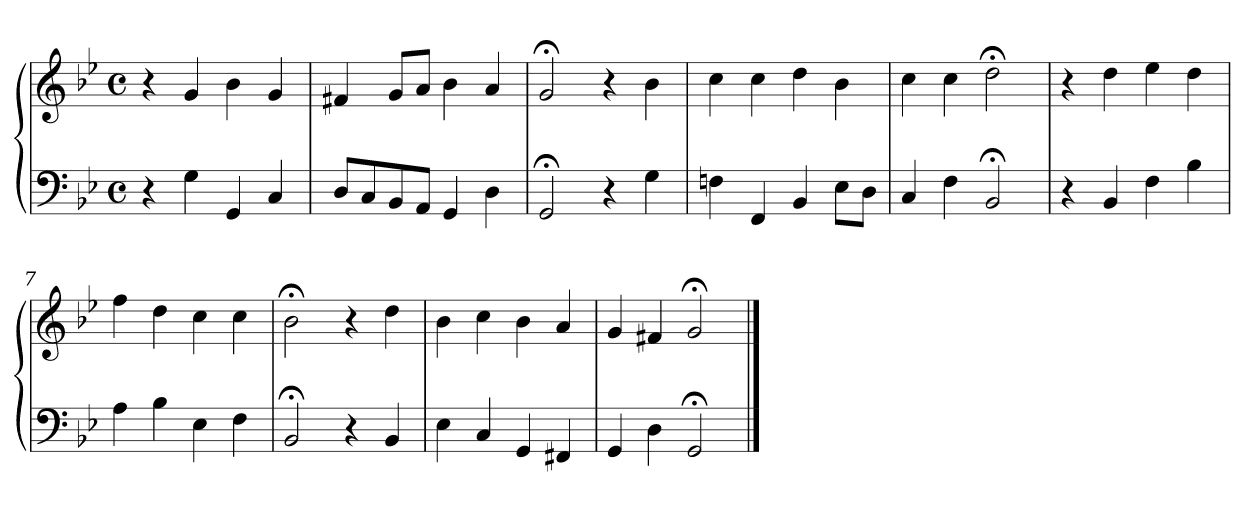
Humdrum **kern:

**kern	**kern
*part1	*part1
*staff2	*staff1
*clefF4	*clefG2
*k[b-e-]	*k[b-e-]
*M4/4	*M4/4
*met(c)	*met(c)
=1	=1
4r	4r
4G	4g
4GG	4b-
4C	4g
=2	=2
8DL	4f#X
8C	.
8BB-	8gL
8AAJ	8aJ
4GG	4b-
4D	4a
=3	=3
2GG;<	2g;<
4r	4r
4G	4b-
=4	=4
4Fn	4cc
4FF	4cc
4BB-	4dd
8E-L	4b-
8DJ	.
=5	=5
4C	4cc
4F	4cc
2BB-;<	2dd;<
=6	=6
4r	4r
4BB-	4dd
4F	4ee-
4B-	4dd
=7	=7
4A	4ff
4B-	4dd
4E-	4cc
4F	4cc
!!LO:LB:g=z
=8	=8
2BB-;<	2b-;<
4r	4r
4BB-	4dd
=9	=9
4E-	4b-
4C	4cc
4GG	4b-
4FF#X	4a
=10	=10
4GG	4g
4D	4f#X
2GG;<	2g;<
==	==
*-	*-
